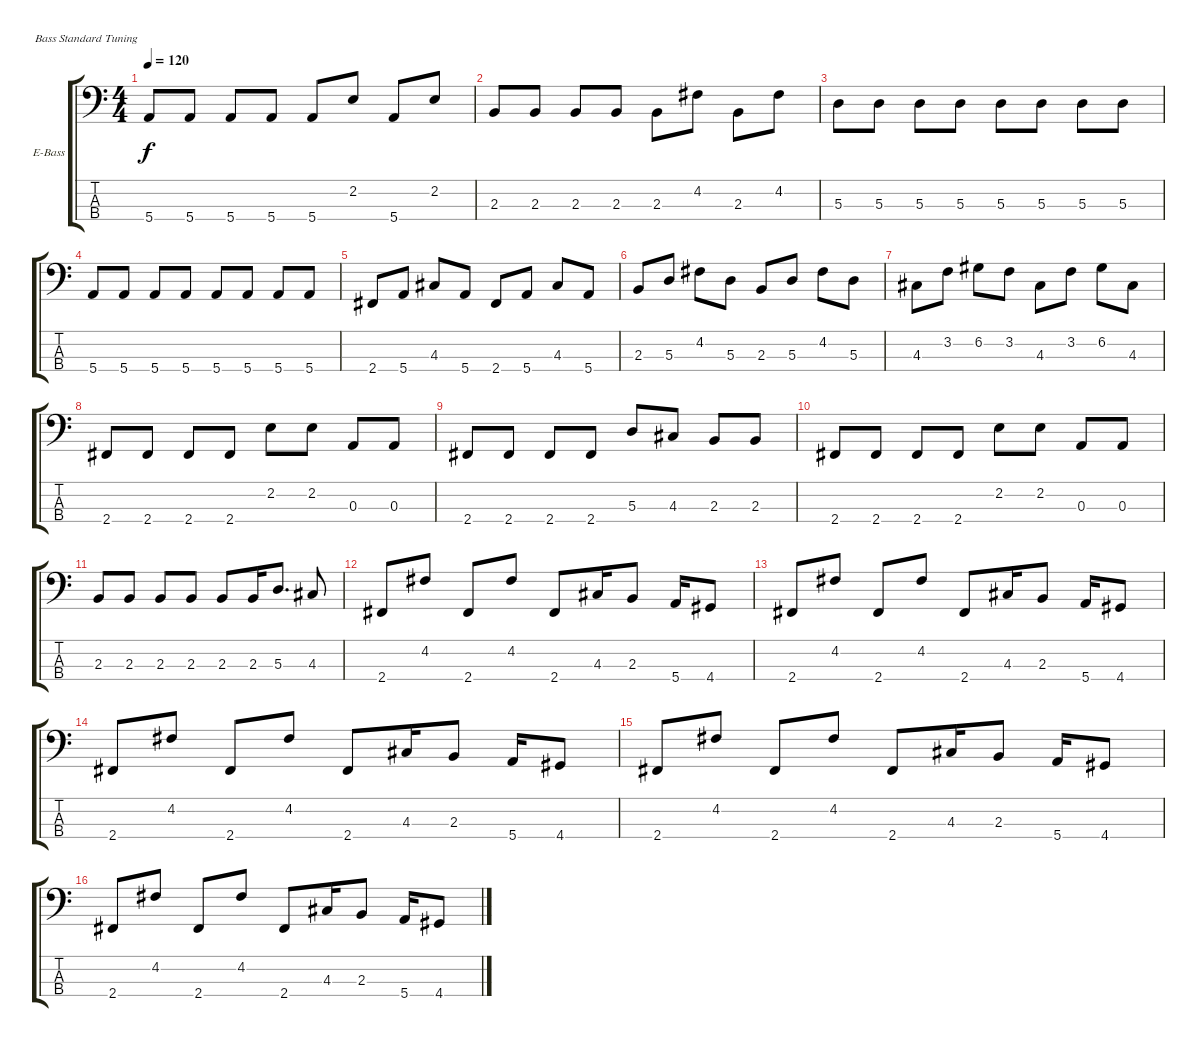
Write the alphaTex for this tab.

\defaultSystemsLayout 4
\bracketExtendMode groupsimilarinstruments
\firstSystemTrackNameOrientation horizontal
\otherSystemsTrackNameOrientation horizontal
\track ("Electric Bass" "E-Bass") {instrument electricbassfinger}
\staff {score tabs}
\tuning (G2 D2 A1 E1)
\ts (4 4)
\tempo 120
\clef f4
\scale
0.333333
\ks c
5.4.8{dy f} 5.4.8 5.4.8 5.4.8 5.4.8 2.2.8 5.4.8 2.2.8 |
\scale
0.333333 2.3.8 2.3.8 2.3.8 2.3.8 2.3.8 4.2.8 2.3.8 4.2.8 |
\scale
0.333333 5.3.8 5.3.8 5.3.8 5.3.8 5.3.8 5.3.8 5.3.8 5.3.8 |
\scale
0.333333 5.4.8 5.4.8 5.4.8 5.4.8 5.4.8 5.4.8 5.4.8 5.4.8 |
\scale
0.333333 2.4.8 5.4.8 4.3.8 5.4.8 2.4.8 5.4.8 4.3.8 5.4.8 |
\scale
0.333333 2.3.8 5.3.8 4.2.8 5.3.8 2.3.8 5.3.8 4.2.8 5.3.8 |
\scale
0.333333 4.3.8 3.2.8 6.2.8 3.2.8 4.3.8 3.2.8 6.2.8 4.3.8 |
\scale
0.333333 2.4.8 2.4.8 2.4.8 2.4.8 2.2.8 2.2.8 0.3.8 0.3.8 |
\scale
0.333333 2.4.8 2.4.8 2.4.8 2.4.8 5.3.8 4.3.8 2.3.8 2.3.8 |
\scale
0.333333 2.4.8 2.4.8 2.4.8 2.4.8 2.2.8 2.2.8 0.3.8 0.3.8 |
\scale
0.333333 2.3.8 2.3.8 2.3.8 2.3.8 2.3.8 2.3.16 5.3.8{d} 4.3.8 |
\scale
0.333333 2.4.8 4.2.8 2.4.8 4.2.8 2.4.8 4.3.16 2.3.8 5.4.16 4.4.8 |
\scale
0.333333 2.4.8 4.2.8 2.4.8 4.2.8 2.4.8 4.3.16 2.3.8 5.4.16 4.4.8 |
\scale
0.333333 2.4.8 4.2.8 2.4.8 4.2.8 2.4.8 4.3.16 2.3.8 5.4.16 4.4.8 |
\scale
0.333333 2.4.8 4.2.8 2.4.8 4.2.8 2.4.8 4.3.16 2.3.8 5.4.16 4.4.8 |
\scale
0.333333 2.4.8 4.2.8 2.4.8 4.2.8 2.4.8 4.3.16 2.3.8 5.4.16 4.4.8
